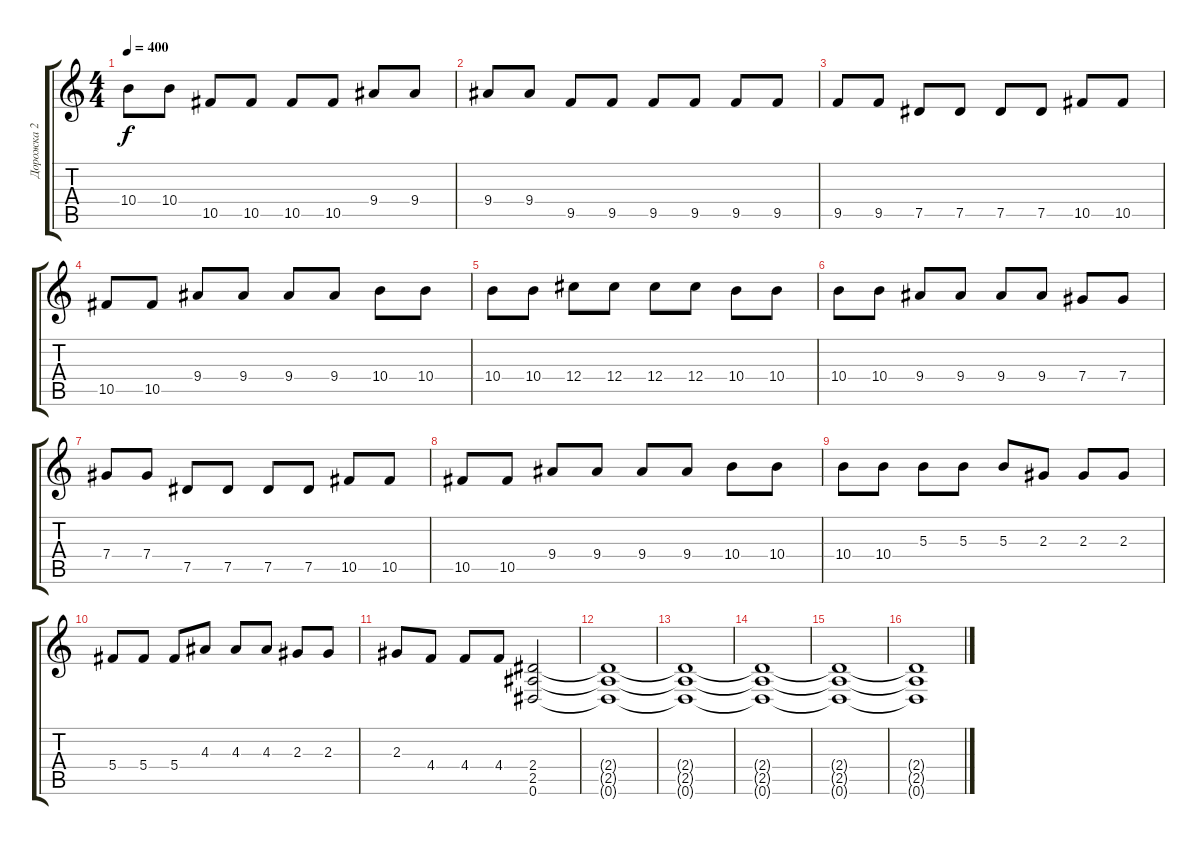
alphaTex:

\track ("Дорожка 2" "Дорожка 2") {instrument overdrivenguitar}
\staff {score tabs}
\tuning (Eb4 Bb3 Gb3 Db3 Ab2 Eb2) {hide}
\ts (4 4)
\tempo 400
\clef g2
\ks c
10.4.8{dy f} 10.4.8 10.5.8 10.5.8 10.5.8 10.5.8 9.4.8 9.4.8 |
9.4.8 9.4.8 9.5.8 9.5.8 9.5.8 9.5.8 9.5.8 9.5.8 |
9.5.8 9.5.8 7.5.8 7.5.8 7.5.8 7.5.8 10.5.8 10.5.8 |
10.5.8 10.5.8 9.4.8 9.4.8 9.4.8 9.4.8 10.4.8 10.4.8 |
10.4.8 10.4.8 12.4.8 12.4.8 12.4.8 12.4.8 10.4.8 10.4.8 |
10.4.8 10.4.8 9.4.8 9.4.8 9.4.8 9.4.8 7.4.8 7.4.8 |
7.4.8 7.4.8 7.5.8 7.5.8 7.5.8 7.5.8 10.5.8 10.5.8 |
10.5.8 10.5.8 9.4.8 9.4.8 9.4.8 9.4.8 10.4.8 10.4.8 |
10.4.8 10.4.8 5.3.8 5.3.8 5.3.8 2.3.8 2.3.8 2.3.8 |
5.4.8 5.4.8 5.4.8 4.3.8 4.3.8 4.3.8 2.3.8 2.3.8 |
2.3.8 4.4.8 4.4.8 4.4.8 (2.4 2.5 0.6).2 |
(2.4{t} 2.5{t} 0.6{t}).1 |
(2.4{t} 2.5{t} 0.6{t}).1 |
(2.4{t} 2.5{t} 0.6{t}).1 |
(2.4{t} 2.5{t} 0.6{t}).1 |
(2.4{t} 2.5{t} 0.6{t}).1
